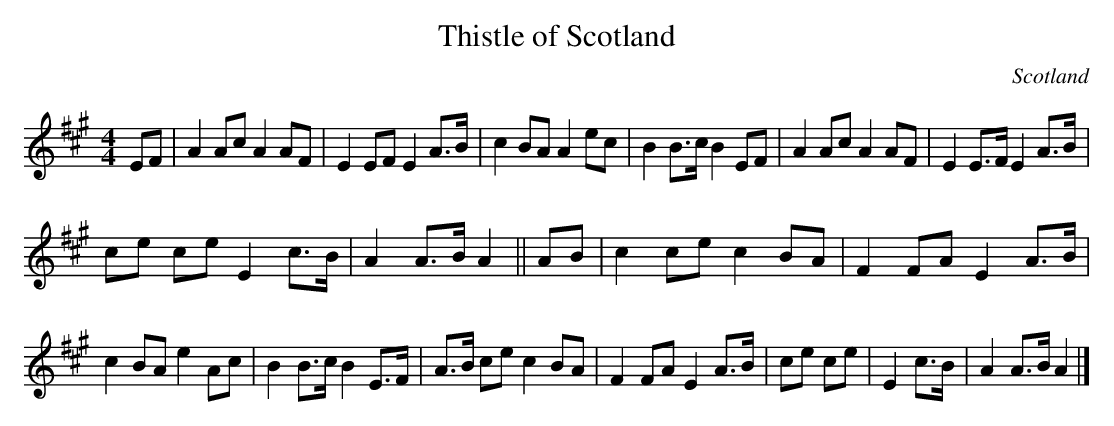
X:1
T:Thistle of Scotland
M:4/4
O:Scotland
K:A major
EF|\
A2Ac A2AF|E2EF E2A>B|c2BA A2ec|B2B>c B2EF|\
A2Ac A2AF|E2E>F E2A>B|
ce ce E2 c>B|A2A>B A2||\
AB|\
c2ce c2BA|F2FA E2A>B|
c2BA e2Ac|B2B>c B2E>F|\
A>B ce c2BA|F2FA E2A>B|ce ce|E2c>B|A2A>B A2|]
